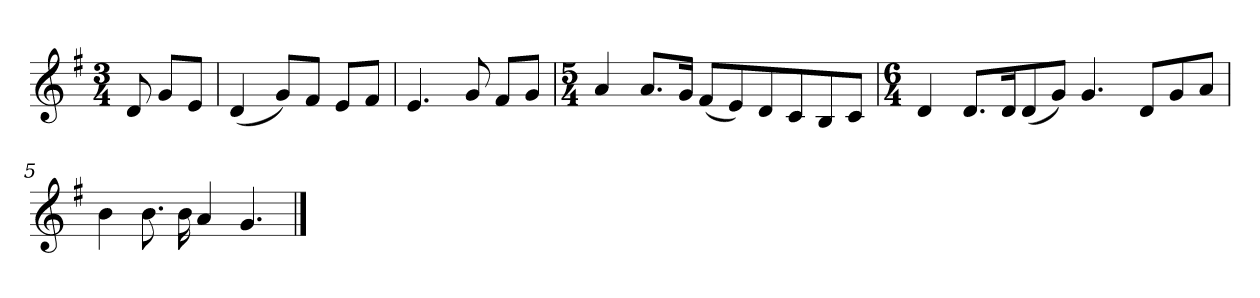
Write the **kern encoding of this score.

**kern
*part1
*staff1
*k[f#]
*M3/4
*MM120
=
8d
8gL
8eJ
=1
(4d
8gL)
8f#J
8eL
8f#J
=2
4.e
8g
8f#L
8gJ
=3
*M5/4
4a
8.aL
16gJk
(8f#L
8e)
8d
8c
8B
8cJ
=4
*M6/4
4d
8.dL
16dK
(8d
8gJ)
4.g
8dL
8g
8aJ
=5
4b
8.b
16b
4a
4.g
==
*-
